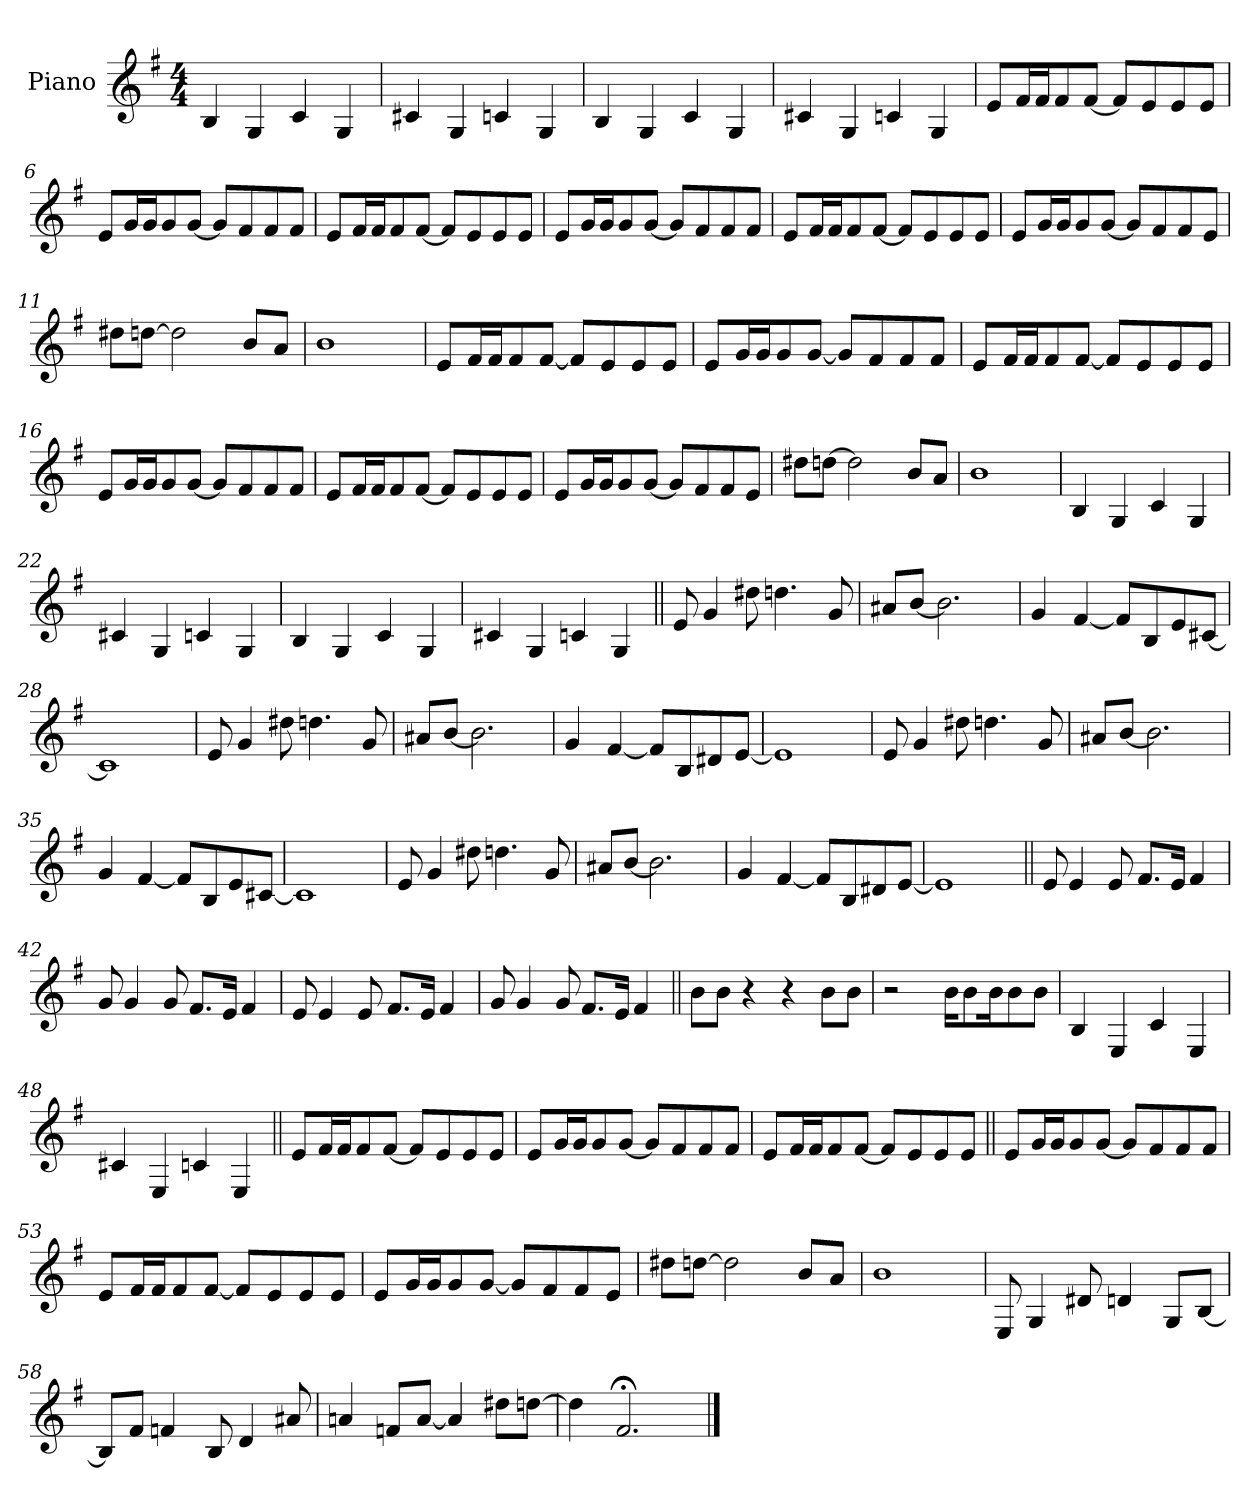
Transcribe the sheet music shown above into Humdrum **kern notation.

**kern
*part1
*staff1
*I"Piano
*I'Pno.
*clefG2
*k[f#]
*G:
*M4/4
=1
4B/
4G/
4c/
4G/
=2
4c#X/
4G/
4cn/
4G/
=3
4B/
4G/
4c/
4G/
=4
4c#X/
4G/
4cn/
4G/
=5
8e/L
16f#/L
16f#/J
8f#/
[8f#/J
8f#/L]
8e/
8e/
8e/J
!!LO:LB:g=z
=6
8e/L
16g/L
16g/J
8g/
[8g/J
8g/L]
8f#/
8f#/
8f#/J
=7
8e/L
16f#/L
16f#/J
8f#/
[8f#/J
8f#/L]
8e/
8e/
8e/J
=8
8e/L
16g/L
16g/J
8g/
[8g/J
8g/L]
8f#/
8f#/
8f#/J
=9
8e/L
16f#/L
16f#/J
8f#/
[8f#/J
8f#/L]
8e/
8e/
8e/J
!!LO:LB:g=z
=10
8e/L
16g/L
16g/J
8g/
[8g/J
8g/L]
8f#/
8f#/
8e/J
=11
8dd#X\L
[8ddn\J
2dd\]
8b/L
8a/J
=12
1b
=13
8e/L
16f#/L
16f#/J
8f#/
[8f#/J
8f#/L]
8e/
8e/
8e/J
!!LO:LB:g=z
=14
8e/L
16g/L
16g/J
8g/
[8g/J
8g/L]
8f#/
8f#/
8f#/J
=15
8e/L
16f#/L
16f#/J
8f#/
[8f#/J
8f#/L]
8e/
8e/
8e/J
=16
8e/L
16g/L
16g/J
8g/
[8g/J
8g/L]
8f#/
8f#/
8f#/J
=17
8e/L
16f#/L
16f#/J
8f#/
[8f#/J
8f#/L]
8e/
8e/
8e/J
!!LO:LB:g=z
=18
8e/L
16g/L
16g/J
8g/
[8g/J
8g/L]
8f#/
8f#/
8e/J
=19
8dd#X\L
[8ddn\J
2dd\]
8b/L
8a/J
=20
1b
=21
4B/
4G/
4c/
4G/
!!LO:LB:g=z
=22
4c#X/
4G/
4cn/
4G/
=23
4B/
4G/
4c/
4G/
=24
4c#X/
4G/
4cn/
4G/
=25||
8e/
4g/
8dd#X\
4.ddn\
8g/
=26
8a#X/L
[8b/J
2.b\]
!!LO:LB:g=z
=27
4g/
[4f#/
8f#/L]
8B/
8e/
[8c#X/J
=28
1c#]
=29
8e/
4g/
8dd#X\
4.ddn\
8g/
=30
8a#X/L
[8b/J
2.b\]
=31
4g/
[4f#/
8f#/L]
8B/
8d#X/
[8e/J
!!LO:LB:g=z
=32
1e]
=33
8e/
4g/
8dd#X\
4.ddn\
8g/
=34
8a#X/L
[8b/J
2.b\]
=35
4g/
[4f#/
8f#/L]
8B/
8e/
[8c#X/J
=36
1c#]
!!LO:LB:g=z
=37
8e/
4g/
8dd#X\
4.ddn\
8g/
=38
8a#X/L
[8b/J
2.b\]
=39
4g/
[4f#/
8f#/L]
8B/
8d#X/
[8e/J
=40
1e]
!!LO:PB:g=z
=41||
8e/
4e/
8e/
8.f#/L
16e/Jk
4f#/
=42
8g/
4g/
8g/
8.f#/L
16e/Jk
4f#/
=43
8e/
4e/
8e/
8.f#/L
16e/Jk
4f#/
=44
8g/
4g/
8g/
8.f#/L
16e/Jk
4f#/
!!LO:LB:g=z
=45||
8b\L
8b\J
4r
4r
8b\L
8b\J
=46
2r
16b\KL
8b\
16b\K
8b\
8b\J
=47
4B/
4E/
4c/
4E/
=48
4c#X/
4E/
4cn/
4E/
!!LO:LB:g=z
=49||
8e/L
16f#/L
16f#/J
8f#/
[8f#/J
8f#/L]
8e/
8e/
8e/J
=50
8e/L
16g/L
16g/J
8g/
[8g/J
8g/L]
8f#/
8f#/
8f#/J
=51
8e/L
16f#/L
16f#/J
8f#/
[8f#/J
8f#/L]
8e/
8e/
8e/J
=52||
8e/L
16g/L
16g/J
8g/
[8g/J
8g/L]
8f#/
8f#/
8f#/J
!!LO:LB:g=z
=53
8e/L
16f#/L
16f#/J
8f#/
[8f#/J
8f#/L]
8e/
8e/
8e/J
=54
8e/L
16g/L
16g/J
8g/
[8g/J
8g/L]
8f#/
8f#/
8e/J
=55
8dd#X\L
[8ddn\J
2dd\]
8b/L
8a/J
=56
1b
!!LO:LB:g=z
=57
8E/
4G/
8d#X/
4dn/
8G/L
[8B/J
=58
8B/L]
8f#/J
4fn/
8B/
4d/
8a#X/
=59
4an/
8fn/L
[8a/J
4a/]
8dd#X\L
[8ddn\J
=60
4dd\]
2.f#;</
==
*-
